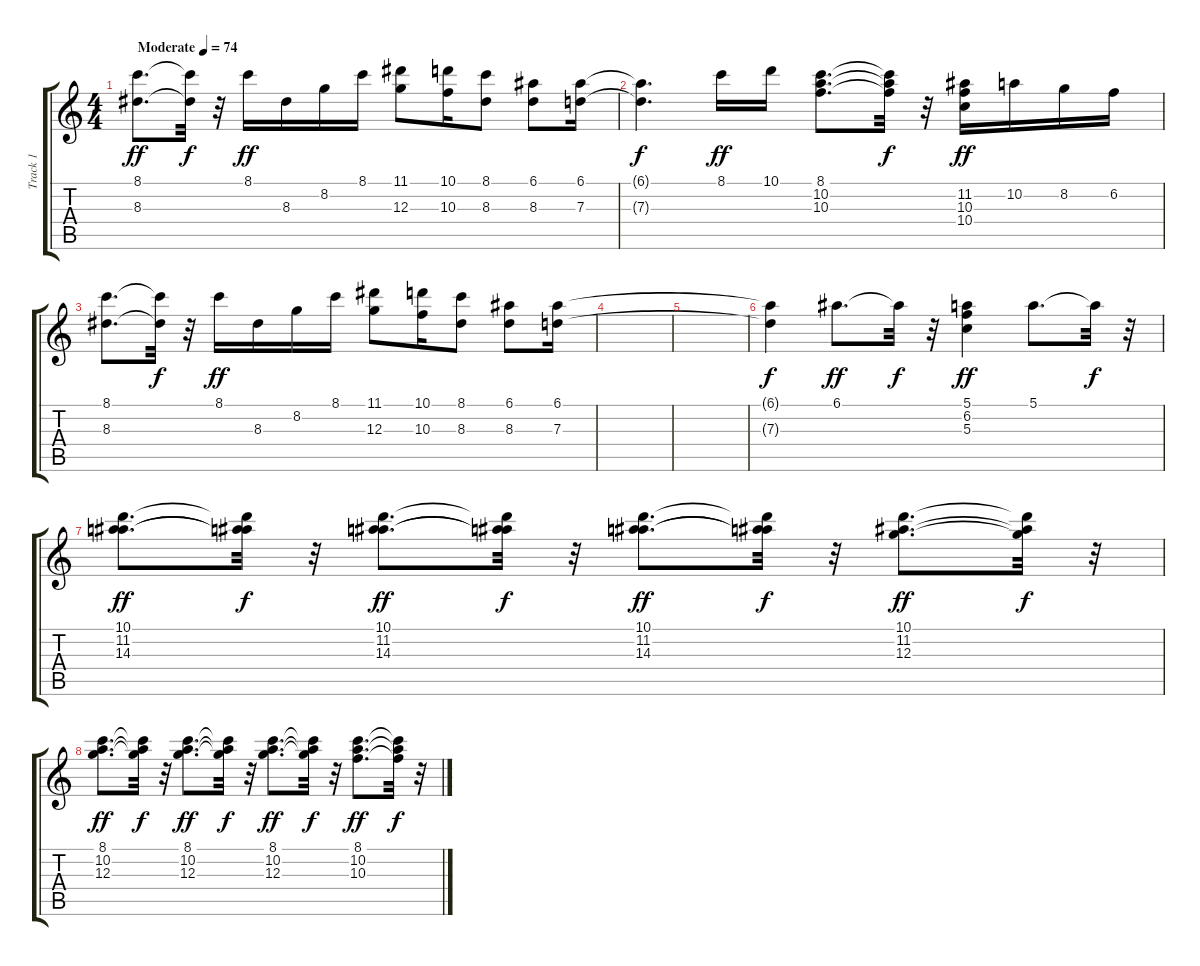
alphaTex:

\track ("Track 1" "Track 1") {instrument acousticguitarnylon}
\staff {score tabs}
\tuning (E4 B3 G3 D3 A2 E2) {hide}
\ts (4 4)
\tempo (74 "Moderate")
\clef g2
\ks c
(8.1 8.3).8{d dy ff instrument acousticguitarnylon} (8.1{t} 8.3{t}).32{dy f} r.32 8.1.16{dy ff} 8.3.16 8.2.16 8.1.16 (11.1 12.3).8 (10.1 10.3).16 (8.1 8.3).8 (6.1 8.3).8 (6.1 7.3).16 |
(6.1{t} 7.3{t}).4{d dy f} 8.1.16{dy ff} 10.1.16 (8.1 10.2 10.3).8{d} (8.1{t} 10.2{t} 10.3{t}).32{dy f} r.32 (11.2 10.3 10.4).16{dy ff} 10.2.16 8.2.16 6.2.16 |
(8.1 8.3).8{d} (8.1{t} 8.3{t}).32{dy f} r.32 8.1.16{dy ff} 8.3.16 8.2.16 8.1.16 (11.1 12.3).8 (10.1 10.3).16 (8.1 8.3).8 (6.1 8.3).8 (6.1 7.3).16 |
|
|
(6.1{t} 7.3{t}).4{dy f} 6.1.8{d dy ff} 6.1{t}.32{dy f} r.32 (5.1 6.2 5.3).4{dy ff} 5.1.8{d} 5.1{t}.32{dy f} r.32 |
(10.1 11.2 14.3).8{d dy ff} (10.1{t} 11.2{t} 14.3{t}).32{dy f} r.32 (10.1 11.2 14.3).8{d dy ff} (10.1{t} 11.2{t} 14.3{t}).32{dy f} r.32 (10.1 11.2 14.3).8{d dy ff} (10.1{t} 11.2{t} 14.3{t}).32{dy f} r.32 (10.1 11.2 12.3).8{d dy ff} (10.1{t} 11.2{t} 12.3{t}).32{dy f} r.32 |
(8.1 10.2 12.3).8{d dy ff} (8.1{t} 10.2{t} 12.3{t}).32{dy f} r.32 (8.1 10.2 12.3).8{d dy ff} (8.1{t} 10.2{t} 12.3{t}).32{dy f} r.32 (8.1 10.2 12.3).8{d dy ff} (8.1{t} 10.2{t} 12.3{t}).32{dy f} r.32 (8.1 10.2 10.3).8{d dy ff} (8.1{t} 10.2{t} 10.3{t}).32{dy f} r.32
